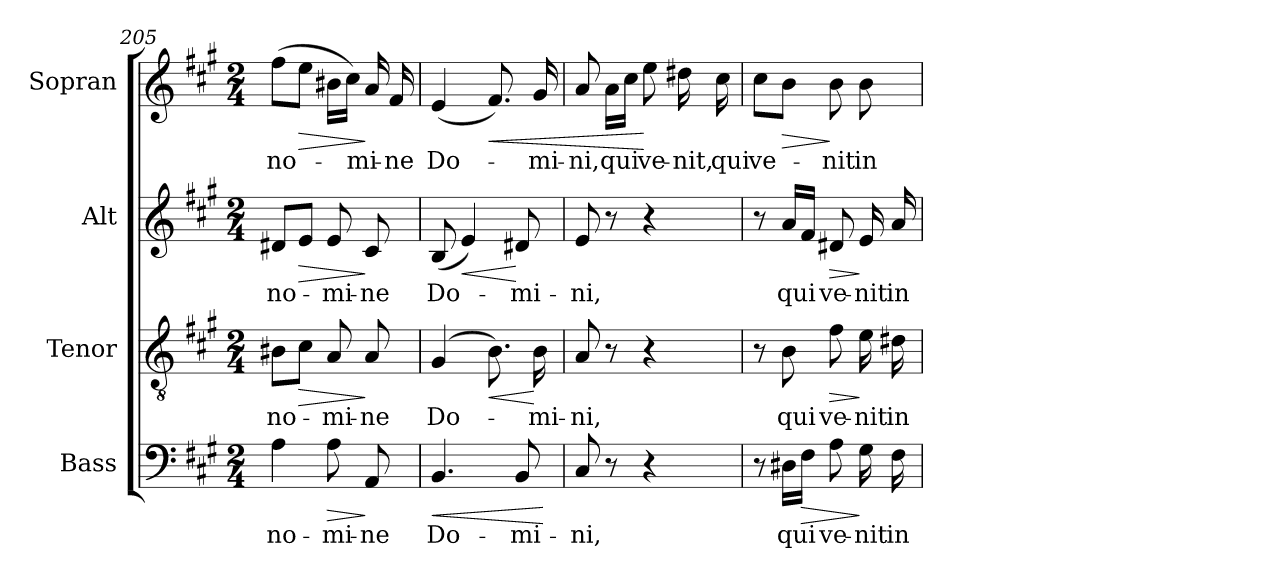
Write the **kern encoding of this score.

**kern	**text	**dynam	**kern	**text	**dynam	**kern	**text	**dynam	**kern	**text	**dynam
*part4	*part4	*part4	*part3	*part3	*part3	*part2	*part2	*part2	*part1	*part1	*part1
*staff4	*staff4	*staff4	*staff3	*staff3	*staff3	*staff2	*staff2	*staff2	*staff1	*staff1	*staff1
*I"Bass	*	*	*I"Tenor	*	*	*I"Alt	*	*	*I"Sopran	*	*
*I'B.	*	*	*I'T.	*	*	*I'A.	*	*	*I'S.	*	*
!!LO:PB:g=z
*clefF4	*	*	*clefGv2	*	*	*clefG2	*	*	*clefG2	*	*
*k[f#c#g#]	*	*	*k[f#c#g#]	*	*	*k[f#c#g#]	*	*	*k[f#c#g#]	*	*
*A:	*	*	*A:	*	*	*A:	*	*	*A:	*	*
*M2/4	*	*	*M2/4	*	*	*M2/4	*	*	*M2/4	*	*
=205	=205	=205	=205	=205	=205	=205	=205	=205	=205	=205	=205
!	!LO:LY:b	!	!	!LO:LY:b	!	!	!LO:LY:b	!	!	!LO:LY:b	!
4A\	no-	.	8B#X\L	no-	.	8d#X/L	no-	.	(>8ff#\L	no-	.
!	!	!	!	!	!LO:HP:b	!	!	!LO:HP:b	!	!	!LO:HP:b
.	.	.	8c#\J	.	>	8e/J	.	>	8ee\J	.	>
!	!LO:LY:b	!LO:HP:b	!	!LO:LY:b	!	!	!LO:LY:b	!	!	!	!
8A\	-mi-	>	8A/	-mi-	.	8e/	-mi-	.	16b#X\LL	.	.
.	.	.	.	.	.	.	.	.	16cc#\JJ)	.	.
!	!LO:LY:b	!	!	!LO:LY:b	!	!	!LO:LY:b	!	!	!LO:LY:b	!
8AA/	-ne	]	8A/	-ne	]	8c#/	-ne	]	16a/	-mi-	]
!	!	!	!	!	!	!	!	!	!	!LO:LY:b	!
.	.	.	.	.	.	.	.	.	16f#/	-ne	.
=206	=206	=206	=206	=206	=206	=206	=206	=206	=206	=206	=206
!	!LO:LY:b	!LO:HP:b	!	!LO:LY:b	!	!	!LO:LY:b	!	!	!LO:LY:b	!
4.BB/	Do-	<	(4G#/	Do-	.	(<8B/	Do-	.	(<4e/	Do-	.
!	!	!	!	!	!	!	!	!LO:HP:b	!	!	!
.	.	.	.	.	.	4e/)	.	<	.	.	.
!	!	!	!	!	!LO:HP:b	!	!	!	!	!	!LO:HP:b
.	.	.	8.B\)	.	<	.	.	.	8.f#/)	.	<
!	!LO:LY:b	!	!	!	!	!	!LO:LY:b	!	!	!	!
8BB/	-mi-	.	.	.	.	8d#X/	-mi-	[	.	.	.
!	!	!	!	!LO:LY:b	!	!	!	!	!	!LO:LY:b	!
.	.	.	16B\	-mi-	[	.	.	.	16g#/	-mi-	.
.	.	[	.	.	.	.	.	.	.	.	.
=207	=207	=207	=207	=207	=207	=207	=207	=207	=207	=207	=207
!	!LO:LY:b	!	!	!LO:LY:b	!	!	!LO:LY:b	!	!	!LO:LY:b	!
8C#/	-ni,	.	8A/	-ni,	.	8e/	-ni,	.	8a/	-ni,	.
!	!	!	!	!	!	!	!	!	!	!LO:LY:b	!
8r	.	.	8r	.	.	8r	.	.	16a\LL	qui	.
.	.	.	.	.	.	.	.	.	16cc#\JJ	.	.
!	!	!	!	!	!	!	!	!	!	!LO:LY:b	!
4r	.	.	4r	.	.	4r	.	.	8ee\	ve-	[
!	!	!	!	!	!	!	!	!	!	!LO:LY:b	!
.	.	.	.	.	.	.	.	.	16dd#X\	-nit,	.
!	!	!	!	!	!	!	!	!	!	!LO:LY:b	!
.	.	.	.	.	.	.	.	.	16cc#\	qui	.
=208	=208	=208	=208	=208	=208	=208	=208	=208	=208	=208	=208
!	!	!	!	!	!	!	!	!	!	!LO:LY:b	!
8r	.	.	8r	.	.	8r	.	.	8cc#\L	ve-	.
!	!LO:LY:b	!	!	!LO:LY:b	!	!	!LO:LY:b	!	!	!	!LO:HP:b
16D#X\LL	qui	.	8B\	qui	.	16a/LL	qui	.	8b\J	.	>
!	!	!LO:HP:b	!	!	!	!	!	!	!	!	!
16F#\JJ	.	>	.	.	.	16f#/JJ	.	.	.	.	.
!	!LO:LY:b	!	!	!LO:LY:b	!LO:HP:b	!	!LO:LY:b	!LO:HP:b	!	!LO:LY:b	!
8A\	ve-	.	8f#\	ve-	>	8d#X/	ve-	>	8b\	-nit	]
!	!LO:LY:b	!	!	!LO:LY:b	!	!	!LO:LY:b	!	!	!LO:LY:b	!
16G#\	-nit	]	16e\	-nit	]	16e/	-nit	]	8b\	in	.
!	!LO:LY:b	!	!	!LO:LY:b	!	!	!LO:LY:b	!	!	!	!
16F#\	in	.	16d#X\	in	.	16a/	in	.	.	.	.
=	=	=	=	=	=	=	=	=	=	=	=
*-	*-	*-	*-	*-	*-	*-	*-	*-	*-	*-	*-
